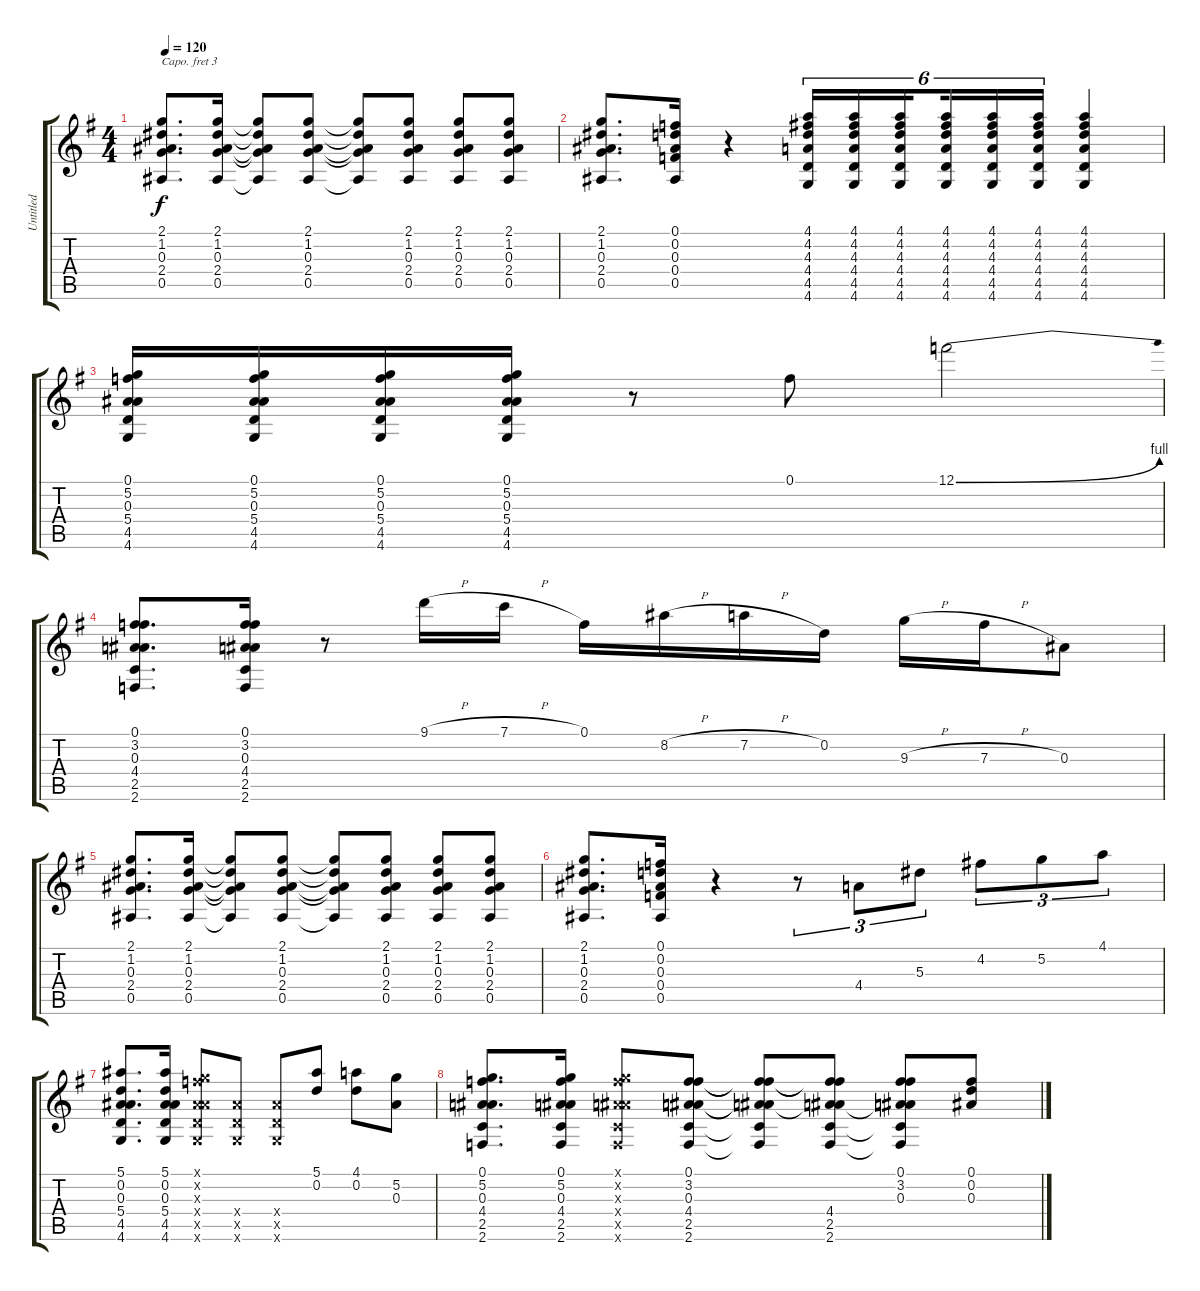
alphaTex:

\track ("Untitled" "Untitled") {instrument acousticguitarnylon}
\staff {score tabs}
\capo 3
\tuning (D4 B3 G3 D3 G2 C2) {hide}
\ts (4 4)
\tempo 120
\clef g2
\ks g
(2.1 1.2 0.3 2.4 0.5).8{d dy f} (2.1 1.2 0.3 2.4 0.5).16 (2.1{t} 1.2{t} 0.3{t} 2.4{t} 0.5{t}).8 (2.1 1.2 0.3 2.4 0.5).8 (2.1{t} 1.2{t} 0.3{t} 2.4{t} 0.5{t}).8 (2.1 1.2 0.3 2.4 0.5).8 (2.1 1.2 0.3 2.4 0.5).8 (2.1 1.2 0.3 2.4 0.5).8 |
(2.1 1.2 0.3 2.4 0.5).8{d} (0.1 0.2 0.3 0.4 0.5).16 r.4 (4.1 4.2 4.3 4.4 4.5 4.6).16{tu (6 4)} (4.1 4.2 4.3 4.4 4.5 4.6).16{tu (6 4)} (4.1 4.2 4.3 4.4 4.5 4.6).16{tu (6 4) beam splitsecondary} (4.1 4.2 4.3 4.4 4.5 4.6).16{tu (6 4)} (4.1 4.2 4.3 4.4 4.5 4.6).16{tu (6 4)} (4.1 4.2 4.3 4.4 4.5 4.6).16{tu (6 4)} (4.1 4.2 4.3 4.4 4.5 4.6).4 |
(0.1 5.2 0.3 5.4 4.5 4.6).16 (0.1 5.2 0.3 5.4 4.5 4.6).16 (0.1 5.2 0.3 5.4 4.5 4.6).16 (0.1 5.2 0.3 5.4 4.5 4.6).16 r.8 0.1.8 12.1{be (bend 0 0 60 4)}.2 |
(0.1 3.2 0.3 4.4 2.5 2.6).8{d} (0.1 3.2 0.3 4.4 2.5 2.6).16 r.8 9.1{h}.16 7.1{h}.16 0.1.16 8.2{h}.16 7.2{h}.16 0.2.16 9.3{h}.16 7.3{h}.16 0.3.8 |
(2.1 1.2 0.3 2.4 0.5).8{d} (2.1 1.2 0.3 2.4 0.5).16 (2.1{t} 1.2{t} 0.3{t} 2.4{t} 0.5{t}).8 (2.1 1.2 0.3 2.4 0.5).8 (2.1{t} 1.2{t} 0.3{t} 2.4{t} 0.5{t}).8 (2.1 1.2 0.3 2.4 0.5).8 (2.1 1.2 0.3 2.4 0.5).8 (2.1 1.2 0.3 2.4 0.5).8 |
(2.1 1.2 0.3 2.4 0.5).8{d} (0.1 0.2 0.3 0.4 0.5).16 r.4 r.8{tu (3 2)} 4.4.8{tu (3 2)} 5.3.8{tu (3 2)} 4.2.8{tu (3 2)} 5.2.8{tu (3 2)} 4.1.8{tu (3 2)} |
(5.1 0.2 0.3 5.4 4.5 4.6).8{d} (5.1 0.2 0.3 5.4 4.5 4.6).16 (0.1{x} 5.2{x} 0.3{x} 5.4{x} 4.5{x} 4.6{x}).8 (5.4{x} 4.5{x} 4.6{x}).8 (5.4{x} 4.5{x} 4.6{x}).8 (5.1 0.2).8 (4.1 0.2).8 (5.2 0.3).8 |
(0.1 5.2 0.3 4.4 2.5 2.6).8{d} (0.1 5.2 0.3 4.4 2.5 2.6).16 (0.1{x} 5.2{x} 0.3{x} 4.4{x} 2.5{x} 2.6{x}).8 (0.1 3.2 0.3 4.4 2.5 2.6).8 (0.1{t} 3.2{t} 0.3{t} 4.4{t} 2.5{t} 2.6{t}).8 (0.1{t} 3.2{t} 0.3{t} 4.4 2.5 2.6).8 (0.1 3.2 0.3 4.4{t} 2.5{t} 2.6{t}).8 (0.1 0.2 0.3).8
